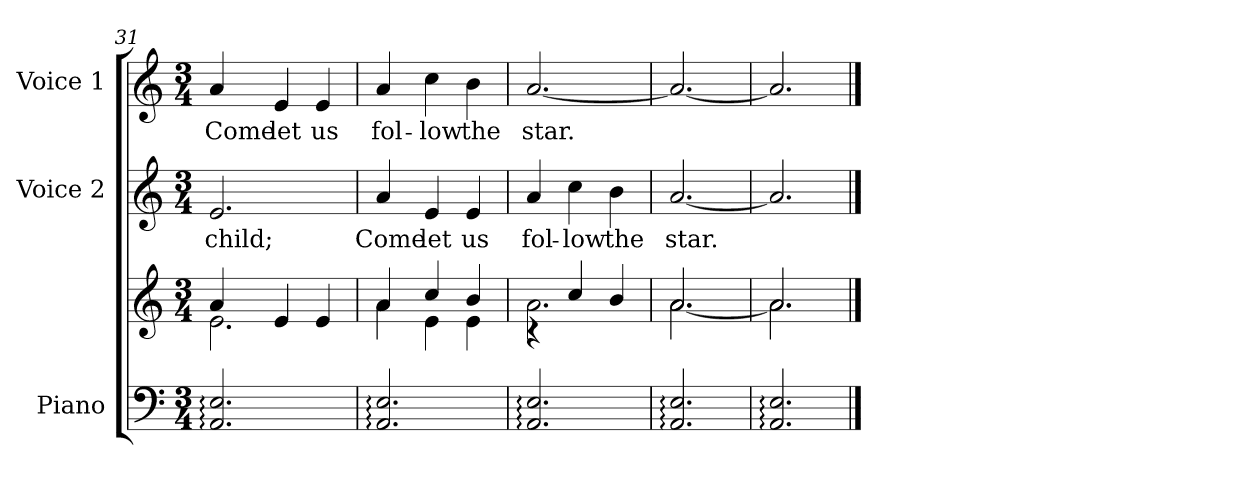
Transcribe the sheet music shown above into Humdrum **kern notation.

**kern	**kern	**kern	**text	**kern	**text
*part3	*part3	*part2	*part2	*part1	*part1
*staff4	*staff3	*staff2	*staff2	*staff1	*staff1
*I"Piano	*	*I"Voice 2	*	*I"Voice 1	*
*I'Pno.	*	*I'Voice	*	*I'Voice	*
*clefF4	*clefG2	*clefG2	*	*clefG2	*
*k[]	*k[]	*k[]	*	*k[]	*
*C:	*C:	*C:	*	*C:	*
*M3/4	*M3/4	*M3/4	*	*M3/4	*
=31	=31	=31	=31	=31	=31
*	*^	*	*	*	*
!	!	!	!	!LO:LY:b:color=#000000	!	!
!	!	!	!	!	!	!LO:LY:b:color=#000000
2.AAi/: 2.Ei:	4ai/	2.ei\	2.ei/	child;	4ai/	Come
!	!	!	!	!	!	!LO:LY:b:color=#000000
.	4ei/	.	.	.	4ei/	let
!	!	!	!	!	!	!LO:LY:b:color=#000000
.	4ei/	.	.	.	4ei/	us
=32	=32	=32	=32	=32	=32	=32
!	!	!	!	!LO:LY:b:color=#000000	!	!
!	!	!	!	!	!	!LO:LY:b:color=#000000
2.AAi/: 2.Ei:	4ai/	4ai\	4ai/	Come	4ai/	fol-
!	!	!	!	!LO:LY:b:color=#000000	!	!
!	!	!	!	!	!	!LO:LY:b:color=#000000
.	4cci/	4ei\	4ei/	let	4cci\	-low
!	!	!	!	!LO:LY:b:color=#000000	!	!
!	!	!	!	!	!	!LO:LY:b:color=#000000
.	4bi/	4ei\	4ei/	us	4bi\	the
=33	=33	=33	=33	=33	=33	=33
!	!	!	!	!LO:LY:b:color=#000000	!	!
!	!	!	!	!	!	!LO:LY:b:color=#000000
2.AAi/: 2.Ei:	2.ai\	4r	4ai/	fol-	[2.ai/	star.
!	!	!	!	!LO:LY:b:color=#000000	!	!
.	.	4cci/	4cci\	-low	.	.
!	!	!	!	!LO:LY:b:color=#000000	!	!
.	.	4bi/	4bi\	the	.	.
=34	=34	=34	=34	=34	=34	=34
!	!	!	!	!LO:LY:b:color=#000000	!	!
2.AAi/: 2.Ei:	2.ai/	[2.ai\	[2.ai/	star.	2.ai/_	.
=35	=35	=35	=35	=35	=35	=35
2.AAi/: 2.Ei:	2.ai/]	2.ai\	2.ai/]	.	2.ai/]	.
*	*v	*v	*	*	*	*
==	==	==	==	==	==
*-	*-	*-	*-	*-	*-
